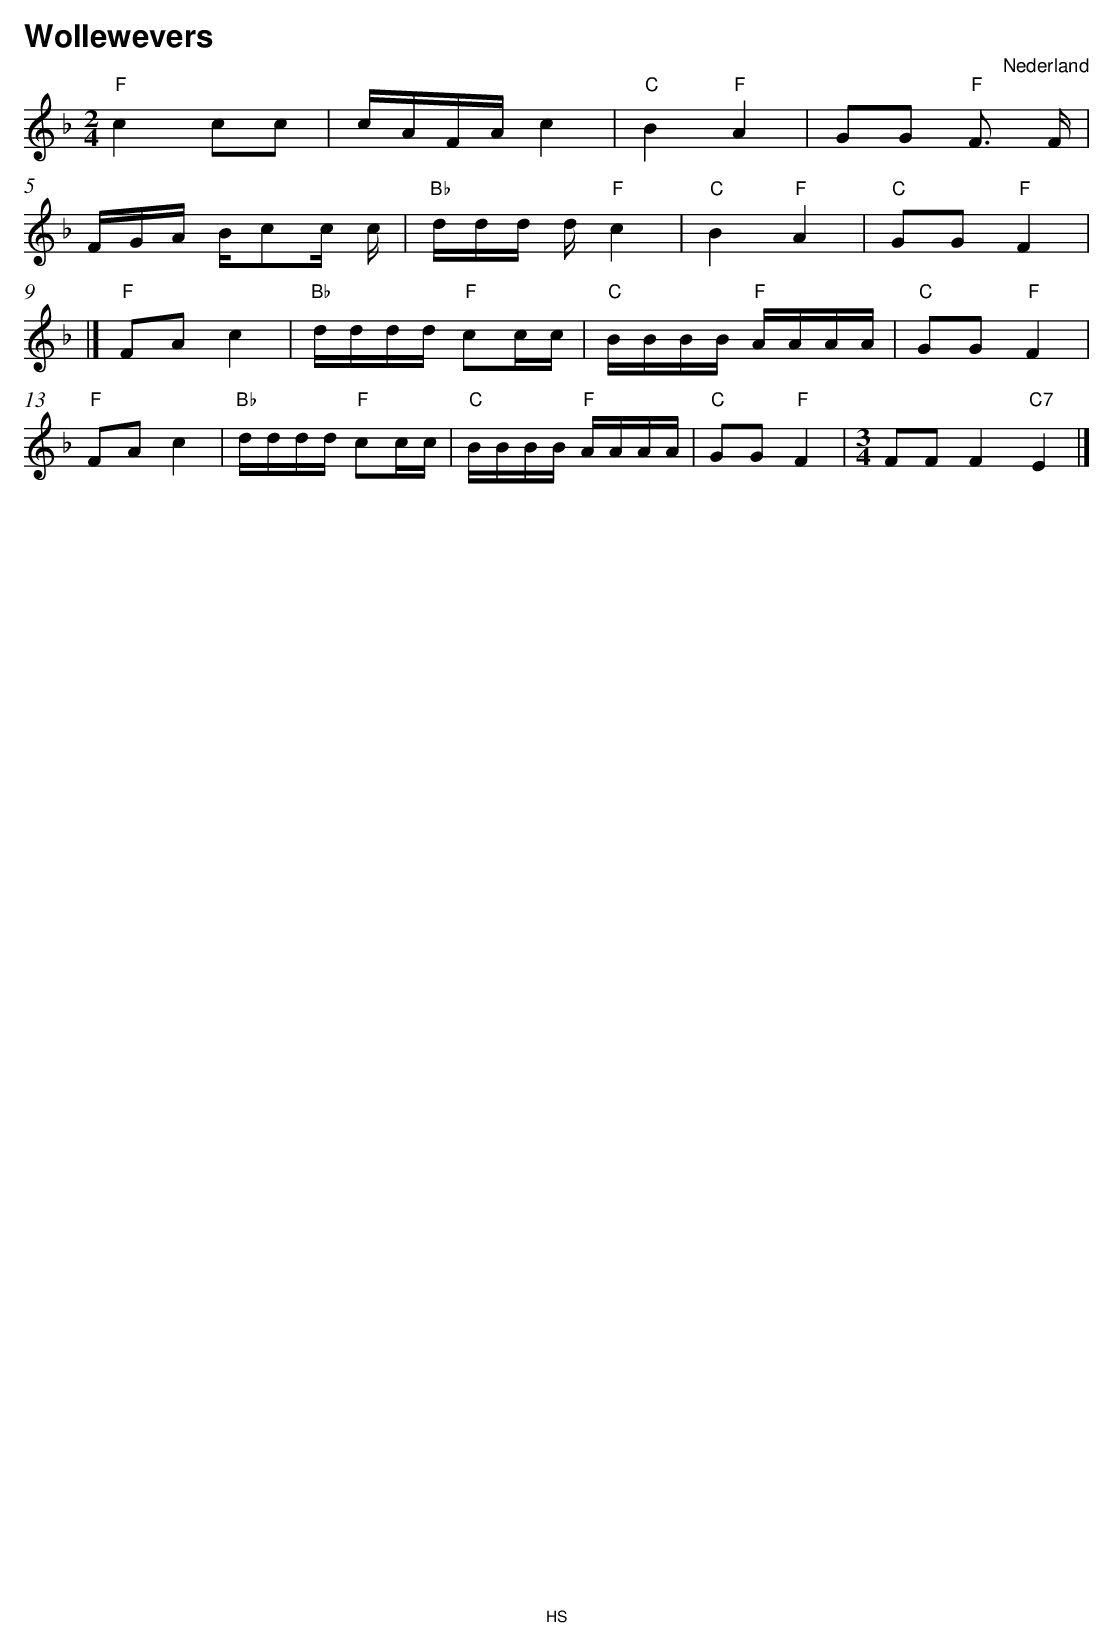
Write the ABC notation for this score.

X:1
T:Wollewevers
O:Nederland
M:2/4
L:1/8
Q:1/4=118
K:F
V:1
"F" c2 cc |c/A/F/A/ c2 |"C" B2 "F" A2 |GG "F" F3/2 F/|
F/G/A/ B/cc/ c/|"Bb" d/d/d/ d/"F" c2 |"C" B2 "F" A2 |"C" GG "F" F2 |
|]"F" FA c2 |"Bb" d/d/d/d/ "F" cc/c/ |"C" B/B/B/B/ "F" A/A/A/A/ |"C" GG "F" F2 |
"F" FA c2 |"Bb" d/d/d/d/ "F" cc/c/ |"C" B/B/B/B/ "F" A/A/A/A/ |"C" GG "F" F2 | [M:3/4] FF F2 "C7" E2 |]
